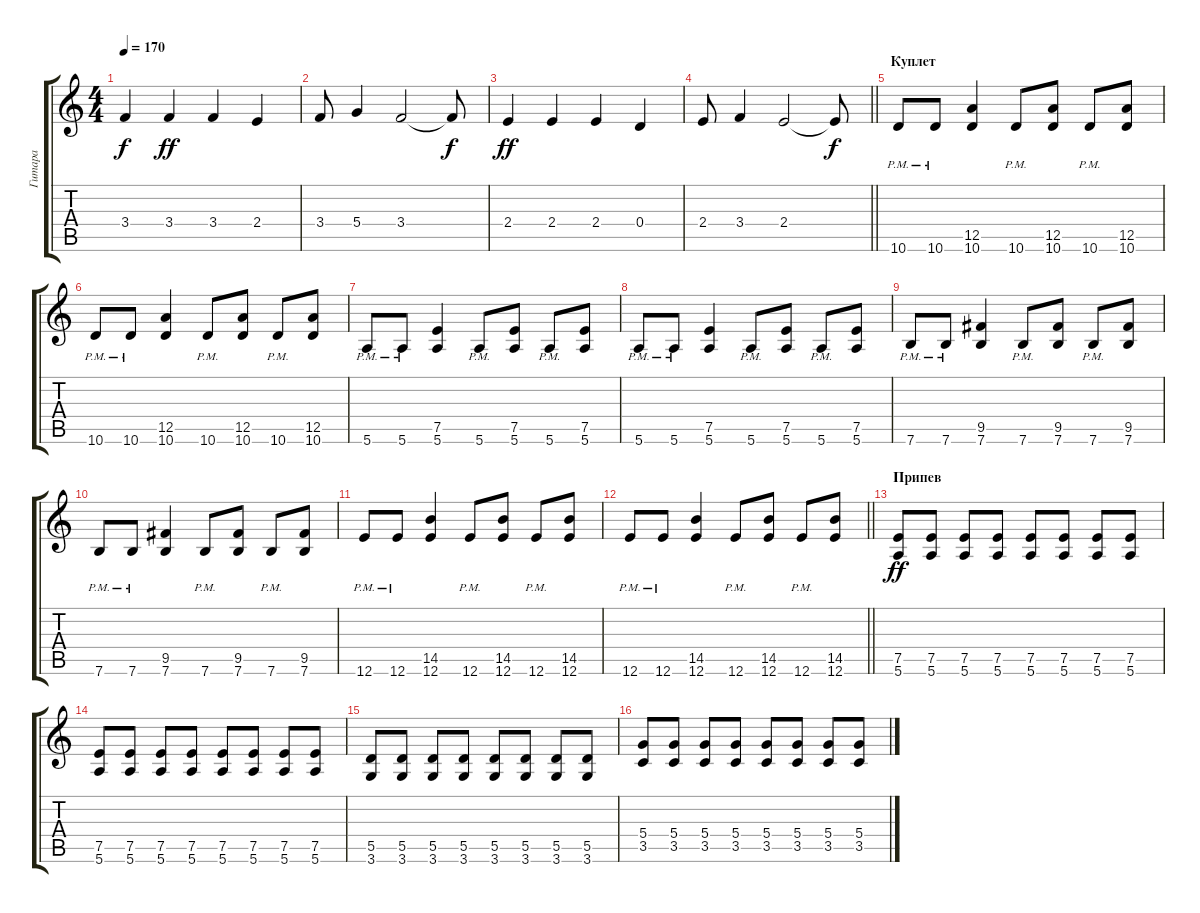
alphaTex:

\track ("Гитара" "Гитара") {instrument distortionguitar}
\staff {score tabs}
\tuning (E4 B3 G3 D3 A2 E2) {hide}
\ts (4 4)
\tempo 170
\clef g2
\ks c
3.4.4{dy f} 3.4.4{dy ff} 3.4.4 2.4.4 |
3.4.8 5.4.4 3.4.2 3.4{t}.8{dy f} |
2.4.4{dy ff} 2.4.4 2.4.4 0.4.4 |
\barLineRight lightlight
2.4.8 3.4.4 2.4.2 2.4{t}.8{dy f} |
\section ("" "Куплет")
10.6{pm}.8 10.6{pm}.8 (12.5 10.6).4 10.6{pm}.8 (12.5 10.6).8 10.6{pm}.8 (12.5 10.6).8 |
10.6{pm}.8 10.6{pm}.8 (12.5 10.6).4 10.6{pm}.8 (12.5 10.6).8 10.6{pm}.8 (12.5 10.6).8 |
5.6{pm}.8 5.6{pm}.8 (7.5 5.6).4 5.6{pm}.8 (7.5 5.6).8 5.6{pm}.8 (7.5 5.6).8 |
5.6{pm}.8 5.6{pm}.8 (7.5 5.6).4 5.6{pm}.8 (7.5 5.6).8 5.6{pm}.8 (7.5 5.6).8 |
7.6{pm}.8 7.6{pm}.8 (9.5 7.6).4 7.6{pm}.8 (9.5 7.6).8 7.6{pm}.8 (9.5 7.6).8 |
7.6{pm}.8 7.6{pm}.8 (9.5 7.6).4 7.6{pm}.8 (9.5 7.6).8 7.6{pm}.8 (9.5 7.6).8 |
12.6{pm}.8 12.6{pm}.8 (14.5 12.6).4 12.6{pm}.8 (14.5 12.6).8 12.6{pm}.8 (14.5 12.6).8 |
\barLineRight lightlight
12.6{pm}.8 12.6{pm}.8 (14.5 12.6).4 12.6{pm}.8 (14.5 12.6).8 12.6{pm}.8 (14.5 12.6).8 |
\section ("" "Припев")
(7.5 5.6).8{dy ff} (7.5 5.6).8 (7.5 5.6).8 (7.5 5.6).8 (7.5 5.6).8 (7.5 5.6).8 (7.5 5.6).8 (7.5 5.6).8 |
(7.5 5.6).8 (7.5 5.6).8 (7.5 5.6).8 (7.5 5.6).8 (7.5 5.6).8 (7.5 5.6).8 (7.5 5.6).8 (7.5 5.6).8 |
(5.5 3.6).8 (5.5 3.6).8 (5.5 3.6).8 (5.5 3.6).8 (5.5 3.6).8 (5.5 3.6).8 (5.5 3.6).8 (5.5 3.6).8 |
(5.4 3.5).8 (5.4 3.5).8 (5.4 3.5).8 (5.4 3.5).8 (5.4 3.5).8 (5.4 3.5).8 (5.4 3.5).8 (5.4 3.5).8
